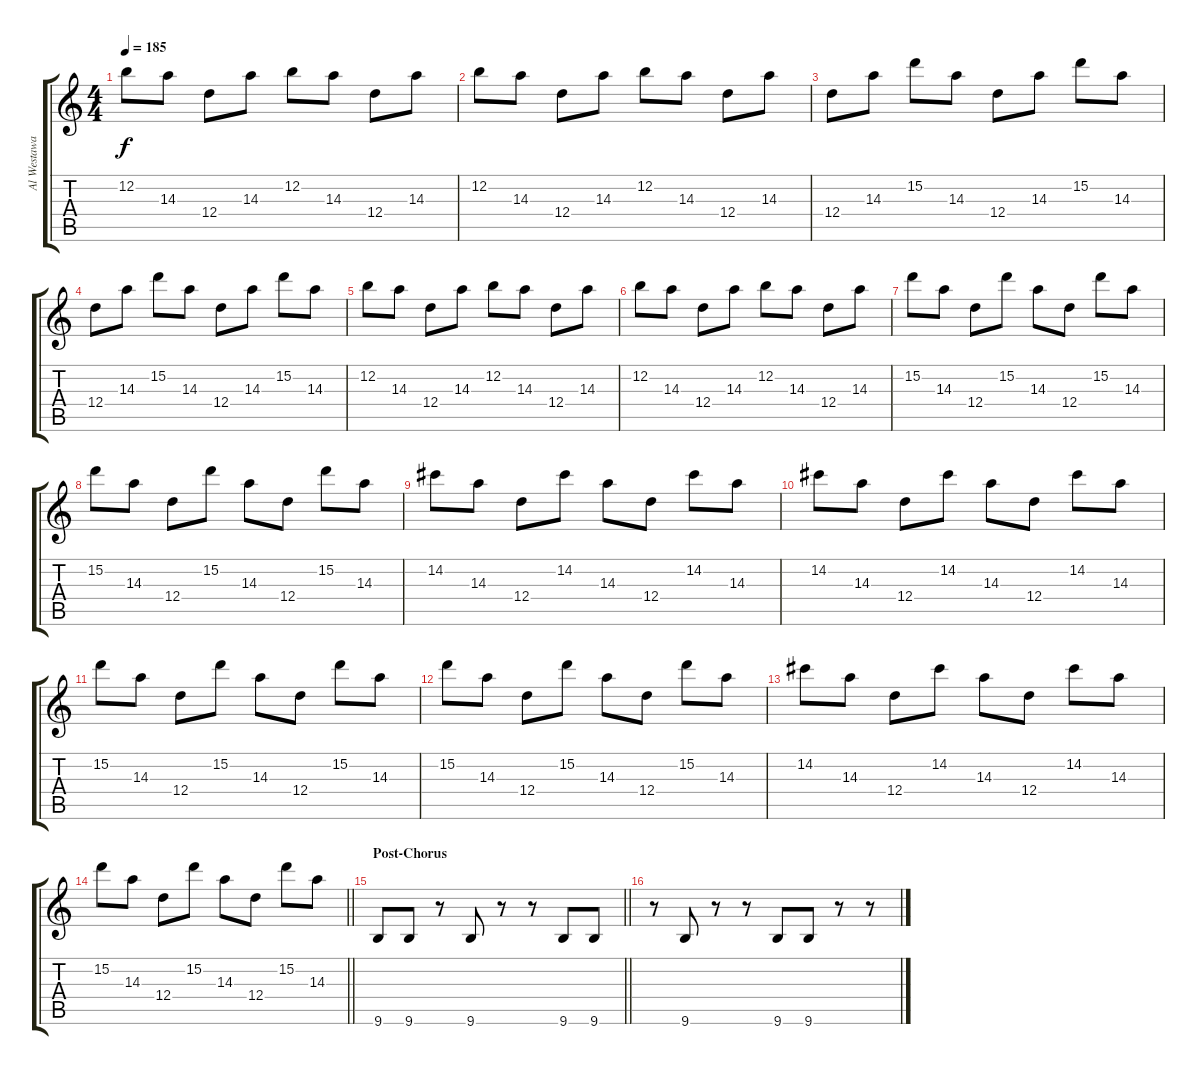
\track ("Al Westaway" "Al Westawa") {instrument overdrivenguitar}
\staff {score tabs}
\tuning (E4 B3 G3 D3 A2 D2) {hide}
\ts (4 4)
\tempo 185
\clef g2
\ks c
12.2.8{dy f} 14.3.8 12.4.8 14.3.8 12.2.8 14.3.8 12.4.8 14.3.8 |
12.2.8 14.3.8 12.4.8 14.3.8 12.2.8 14.3.8 12.4.8 14.3.8 |
12.4.8 14.3.8 15.2.8 14.3.8 12.4.8 14.3.8 15.2.8 14.3.8 |
12.4.8 14.3.8 15.2.8 14.3.8 12.4.8 14.3.8 15.2.8 14.3.8 |
12.2.8 14.3.8 12.4.8 14.3.8 12.2.8 14.3.8 12.4.8 14.3.8 |
12.2.8 14.3.8 12.4.8 14.3.8 12.2.8 14.3.8 12.4.8 14.3.8 |
15.2.8 14.3.8 12.4.8 15.2.8 14.3.8 12.4.8 15.2.8 14.3.8 |
15.2.8 14.3.8 12.4.8 15.2.8 14.3.8 12.4.8 15.2.8 14.3.8 |
14.2.8 14.3.8 12.4.8 14.2.8 14.3.8 12.4.8 14.2.8 14.3.8 |
14.2.8 14.3.8 12.4.8 14.2.8 14.3.8 12.4.8 14.2.8 14.3.8 |
15.2.8 14.3.8 12.4.8 15.2.8 14.3.8 12.4.8 15.2.8 14.3.8 |
15.2.8 14.3.8 12.4.8 15.2.8 14.3.8 12.4.8 15.2.8 14.3.8 |
14.2.8 14.3.8 12.4.8 14.2.8 14.3.8 12.4.8 14.2.8 14.3.8 |
\barLineRight lightlight
15.2.8 14.3.8 12.4.8 15.2.8 14.3.8 12.4.8 15.2.8 14.3.8 |
\section ("" "Post-Chorus")
\barLineRight lightlight
9.6.8 9.6.8 r.8 9.6.8 r.8 r.8 9.6.8 9.6.8 |
r.8 9.6.8 r.8 r.8 9.6.8 9.6.8 r.8 r.8
